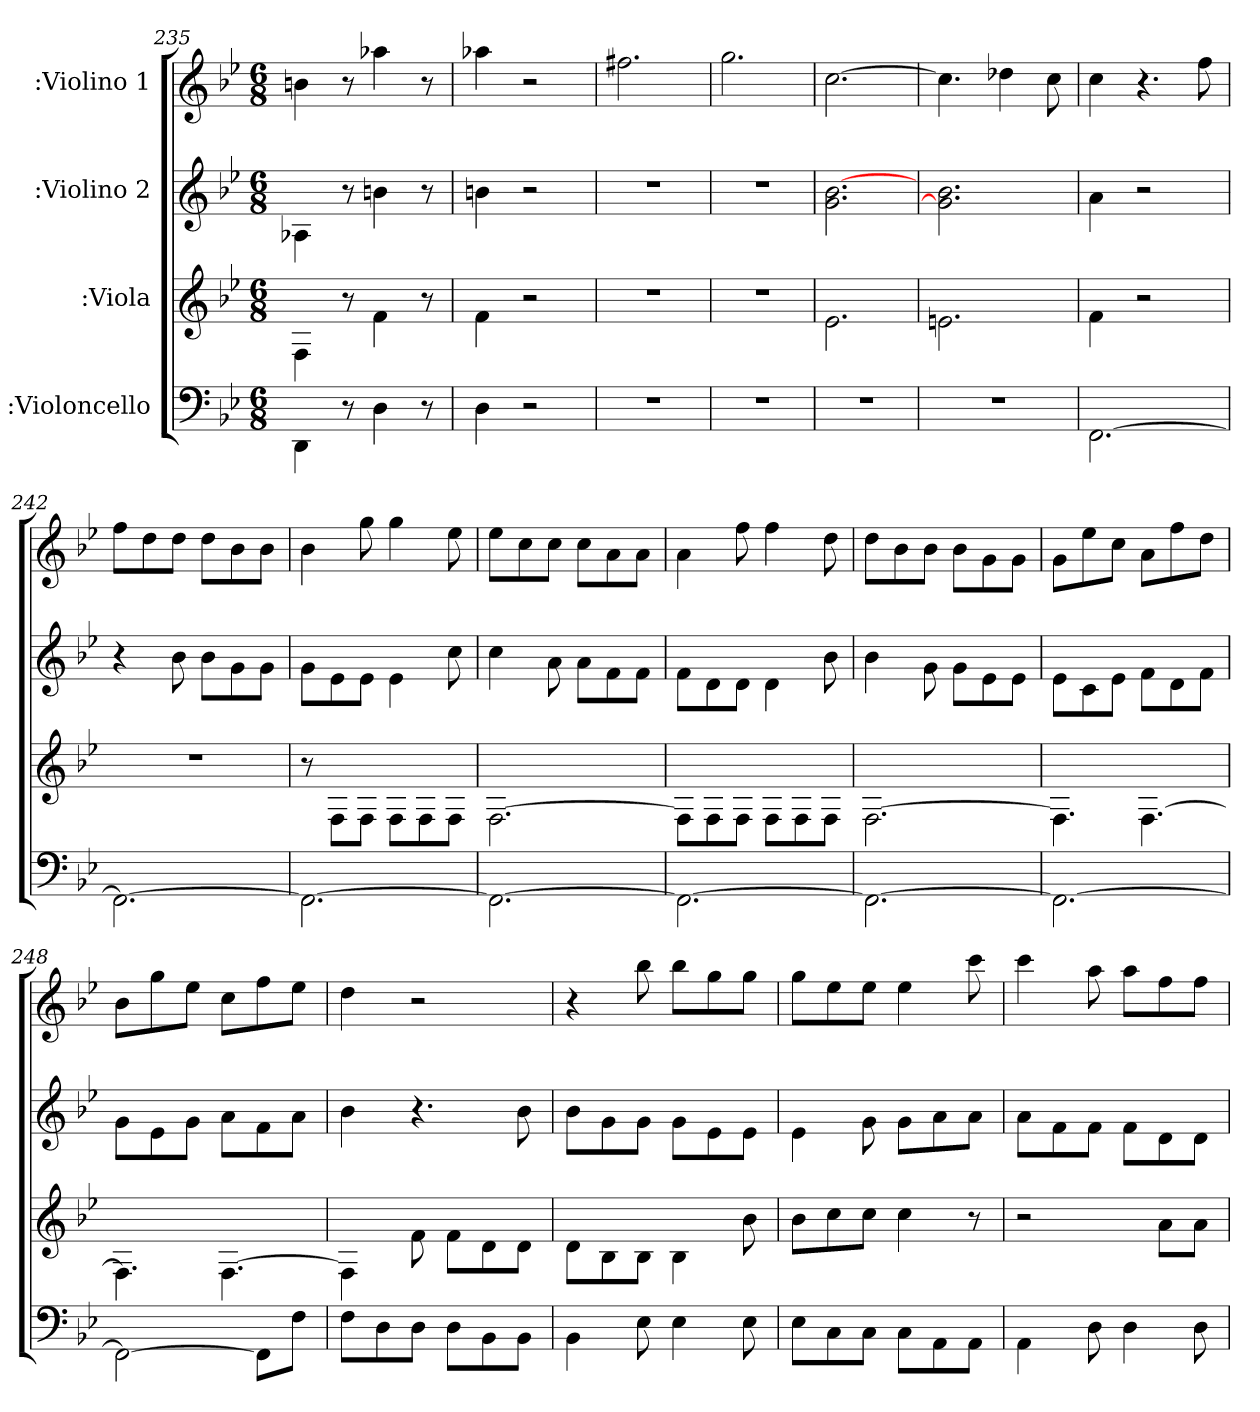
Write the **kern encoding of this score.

**kern	**kern	**kern	**kern
*part4	*part3	*part2	*part1
*staff4	*staff3	*staff2	*staff1
*I":Violoncello	*I":Viola	*I":Violino 2	*I":Violino 1
*k[b-e-]	*k[b-e-]	*k[b-e-]	*k[b-e-]
*B-:	*B-:	*B-:	*B-:
*M6/8	*M6/8	*M6/8	*M6/8
=235	=235	=235	=235
4DD\	4F\	4A-X\	4bn\
8r	8r	8r	8r
4D\	4f\	4bn\	4aa-X\
8r	8r	8r	8r
=236	=236	=236	=236
4D\	4f\	4bn\	4aa-X\
2r	2r	2r	2r
=237	=237	=237	=237
2.r	2.r	2.r	2.ff#X\
=238	=238	=238	=238
2.r	2.r	2.r	2.gg\
=239	=239	=239	=239
2.r	2.e-\	[2.b-\ 2.g\	[2.cc\
=240	=240	=240	=240
2.r	2.en\	2.b-\ 2.g\]	4.cc\]
.	.	.	4dd-X\
.	.	.	8cc\
=241	=241	=241	=241
[2.FF\	4f\	4a\	4cc\
.	2r	2r	4.r
.	.	.	8ff\
=242	=242	=242	=242
2.FF\_	2.r	4r	8ff\L
.	.	.	8dd\
.	.	8b-\	8dd\J
.	.	8b-\L	8dd\L
.	.	8g\	8b-\
.	.	8g\J	8b-\J
=243	=243	=243	=243
2.FF\_	8r	8g\L	4b-\
.	8F\L	8e-\	.
.	8F\J	8e-\J	8gg\
.	8F\L	4e-\	4gg\
.	8F\	.	.
.	8F\J	8cc\	8ee-\
=244	=244	=244	=244
2.FF\_	[2.F\	4cc\	8ee-\L
.	.	.	8cc\
.	.	8a\	8cc\J
.	.	8a\L	8cc\L
.	.	8f\	8a\
.	.	8f\J	8a\J
=245	=245	=245	=245
2.FF\_	8F\L]	8f\L	4a\
.	8F\	8d\	.
.	8F\J	8d\J	8ff\
.	8F\L	4d\	4ff\
.	8F\	.	.
.	8F\J	8b-\	8dd\
=246	=246	=246	=246
2.FF\_	[2.F\	4b-\	8dd\L
.	.	.	8b-\
.	.	8g\	8b-\J
.	.	8g\L	8b-\L
.	.	8e-\	8g\
.	.	8e-\J	8g\J
=247	=247	=247	=247
2.FF\_	4.F\]	8e-\L	8g\L
.	.	8c\	8ee-\
.	.	8e-\J	8cc\J
.	[4.F\	8f\L	8a\L
.	.	8d\	8ff\
.	.	8f\J	8dd\J
=248	=248	=248	=248
2FF\_	4.F\]	8g\L	8b-\L
.	.	8e-\	8gg\
.	.	8g\J	8ee-\J
.	[4.F\	8a\L	8cc\L
8FF\L]	.	8f\	8ff\
8F\J	.	8a\J	8ee-\J
=249	=249	=249	=249
8F\L	4F\]	4b-\	4dd\
8D\	.	.	.
8D\J	8f\	4.r	2r
8D\L	8f\L	.	.
8BB-\	8d\	.	.
8BB-\J	8d\J	8b-\	.
=250	=250	=250	=250
4BB-\	8d\L	8b-\L	4r
.	8B-\	8g\	.
8E-\	8B-\J	8g\J	8bb-\
4E-\	4B-\	8g\L	8bb-\L
.	.	8e-\	8gg\
8E-\	8b-\	8e-\J	8gg\J
=251	=251	=251	=251
8E-\L	8b-\L	4e-\	8gg\L
8C\	8cc\	.	8ee-\
8C\J	8cc\J	8g\	8ee-\J
8C\L	4cc\	8g\L	4ee-\
8AA\	.	8a\	.
8AA\J	8r	8a\J	8ccc\
=252	=252	=252	=252
4AA\	2r	8a\L	4ccc\
.	.	8f\	.
8D\	.	8f\J	8aa\
4D\	.	8f\L	8aa\L
.	8a\L	8d\	8ff\
8D\	8a\J	8d\J	8ff\J
=	=	=	=
*-	*-	*-	*-
